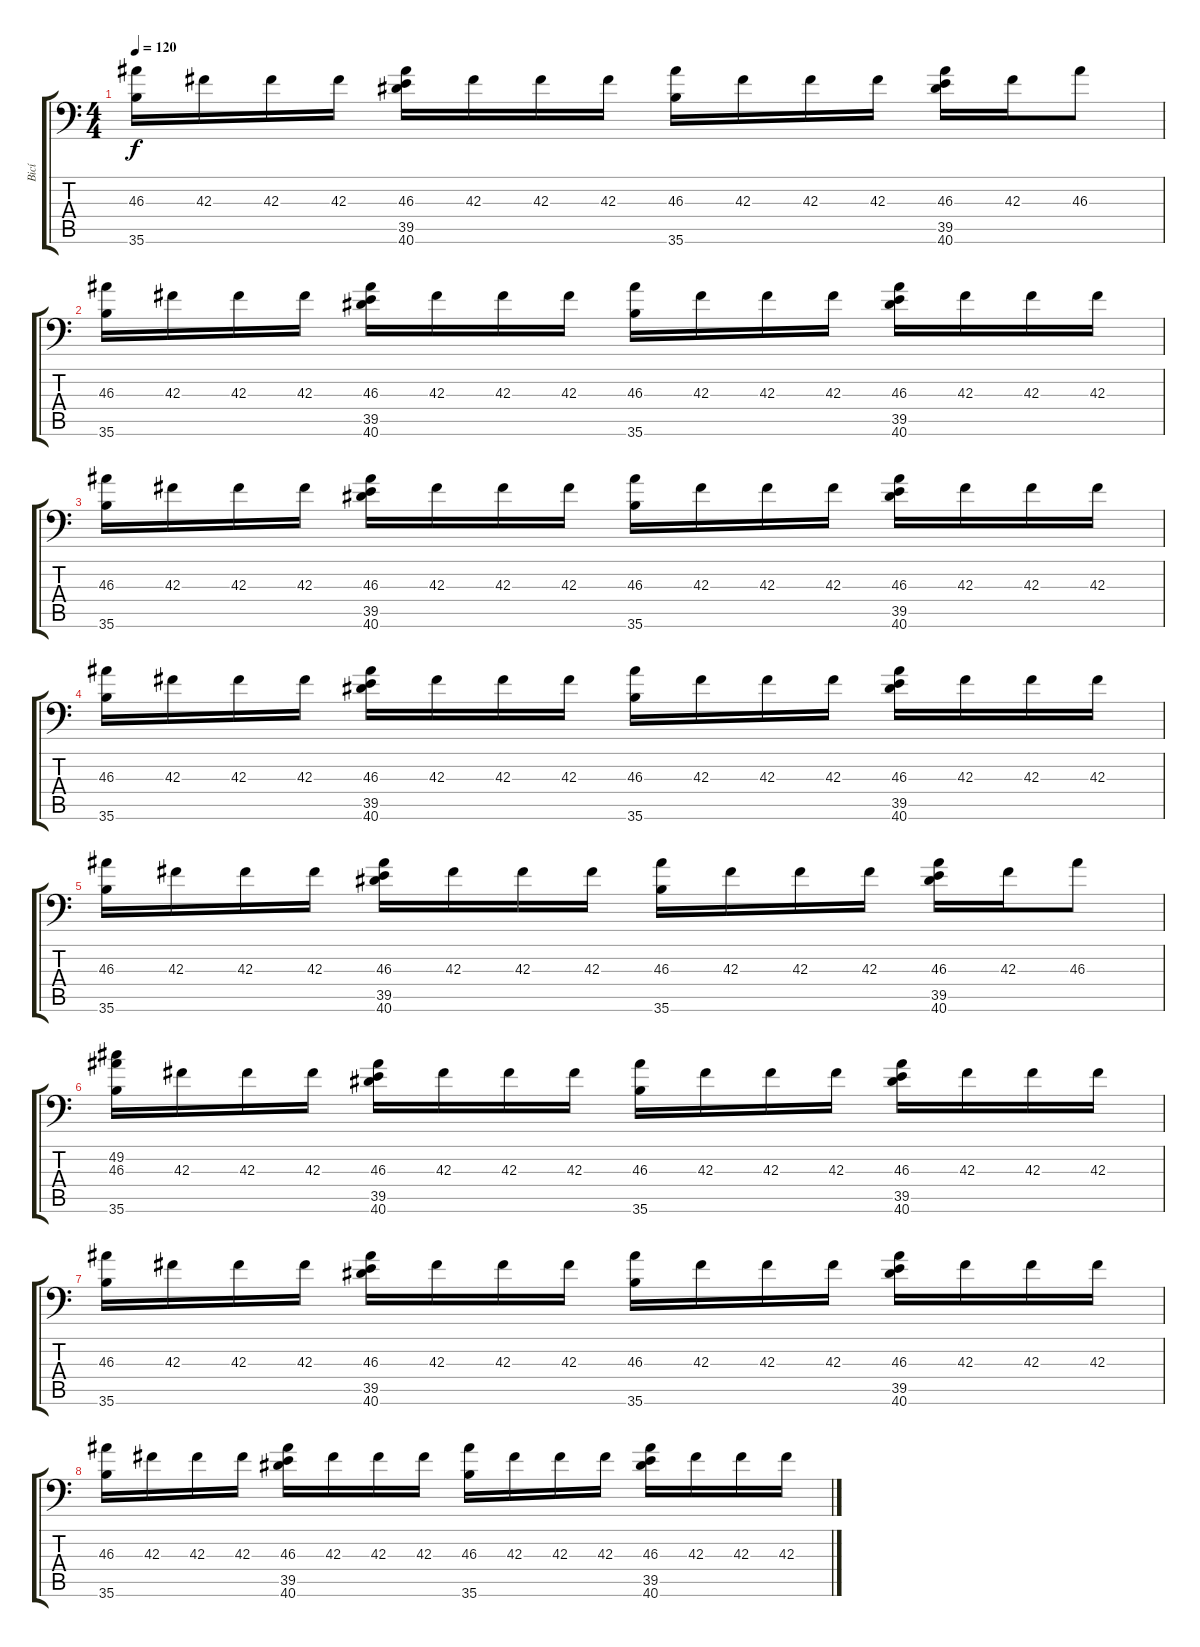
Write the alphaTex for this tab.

\track ("Bicí" "Bicí") {instrument acousticgrandpiano}
\staff {score tabs}
\tuning (C-1 C-1 C-1 C-1 C-1 C-1) {hide}
\ts (4 4)
\tempo 120
\clef f4
\ks c
(46.3 35.6).16{dy f} 42.3.16 42.3.16 42.3.16 (46.3 39.5 40.6).16 42.3.16 42.3.16 42.3.16 (46.3 35.6).16 42.3.16 42.3.16 42.3.16 (46.3 39.5 40.6).16 42.3.16 46.3.8 |
(46.3 35.6).16 42.3.16 42.3.16 42.3.16 (46.3 39.5 40.6).16 42.3.16 42.3.16 42.3.16 (46.3 35.6).16 42.3.16 42.3.16 42.3.16 (46.3 39.5 40.6).16 42.3.16 42.3.16 42.3.16 |
(46.3 35.6).16 42.3.16 42.3.16 42.3.16 (46.3 39.5 40.6).16 42.3.16 42.3.16 42.3.16 (46.3 35.6).16 42.3.16 42.3.16 42.3.16 (46.3 39.5 40.6).16 42.3.16 42.3.16 42.3.16 |
(46.3 35.6).16 42.3.16 42.3.16 42.3.16 (46.3 39.5 40.6).16 42.3.16 42.3.16 42.3.16 (46.3 35.6).16 42.3.16 42.3.16 42.3.16 (46.3 39.5 40.6).16 42.3.16 42.3.16 42.3.16 |
(46.3 35.6).16 42.3.16 42.3.16 42.3.16 (46.3 39.5 40.6).16 42.3.16 42.3.16 42.3.16 (46.3 35.6).16 42.3.16 42.3.16 42.3.16 (46.3 39.5 40.6).16 42.3.16 46.3.8 |
(49.2 46.3 35.6).16 42.3.16 42.3.16 42.3.16 (46.3 39.5 40.6).16 42.3.16 42.3.16 42.3.16 (46.3 35.6).16 42.3.16 42.3.16 42.3.16 (46.3 39.5 40.6).16 42.3.16 42.3.16 42.3.16 |
(46.3 35.6).16 42.3.16 42.3.16 42.3.16 (46.3 39.5 40.6).16 42.3.16 42.3.16 42.3.16 (46.3 35.6).16 42.3.16 42.3.16 42.3.16 (46.3 39.5 40.6).16 42.3.16 42.3.16 42.3.16 |
(46.3 35.6).16 42.3.16 42.3.16 42.3.16 (46.3 39.5 40.6).16 42.3.16 42.3.16 42.3.16 (46.3 35.6).16 42.3.16 42.3.16 42.3.16 (46.3 39.5 40.6).16 42.3.16 42.3.16 42.3.16
